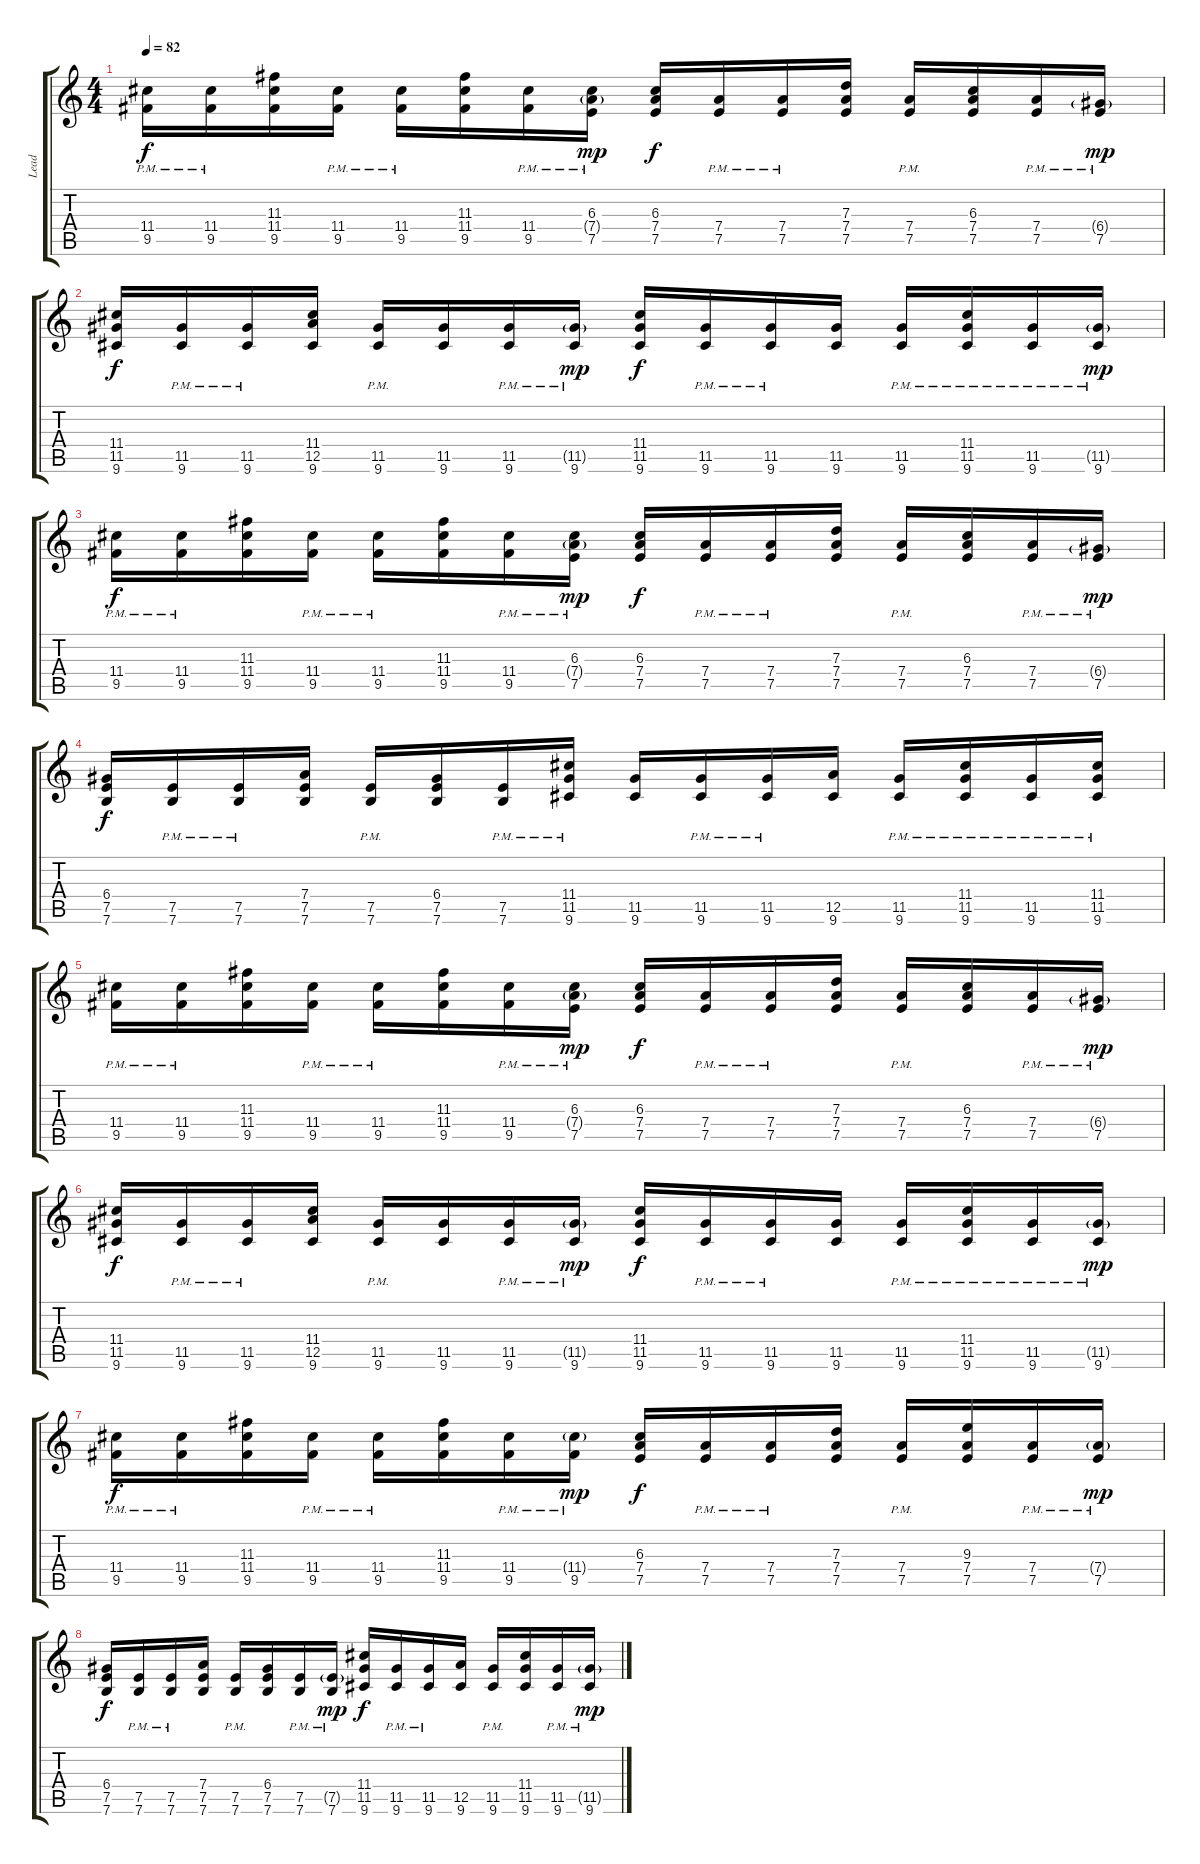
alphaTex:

\track ("Lead" "Lead") {instrument distortionguitar}
\staff {score tabs}
\tuning (E4 B3 G3 D3 A2 E2) {hide}
\ts (4 4)
\tempo 82
\clef g2
\ks c
(11.4{pm} 9.5{pm}).16{dy f} (11.4{pm} 9.5{pm}).16 (11.3 11.4 9.5).16 (11.4{pm} 9.5{pm}).16 (11.4{pm} 9.5{pm}).16 (11.3 11.4 9.5).16 (11.4{pm} 9.5{pm}).16 (6.3 7.4{g} 7.5{pm}).16{dy mp} (6.3 7.4 7.5).16{dy f} (7.4{pm} 7.5{pm}).16 (7.4{pm} 7.5{pm}).16 (7.3 7.4 7.5).16 (7.4{pm} 7.5{pm}).16 (6.3 7.4 7.5).16 (7.4{pm} 7.5{pm}).16 (6.4{g pm} 7.5{pm}).16{dy mp} |
(11.4 11.5 9.6).16{dy f} (11.5{pm} 9.6{pm}).16 (11.5{pm} 9.6{pm}).16 (11.4 12.5 9.6).16 (11.5{pm} 9.6{pm}).16 (11.5 9.6).16 (11.5{pm} 9.6{pm}).16 (11.5{g pm} 9.6{pm}).16{dy mp} (11.4 11.5 9.6).16{dy f} (11.5{pm} 9.6{pm}).16 (11.5{pm} 9.6{pm}).16 (11.5 9.6).16 (11.5{pm} 9.6{pm}).16 (11.4{pm} 11.5{pm} 9.6{pm}).16 (11.5{pm} 9.6{pm}).16 (11.5{g} 9.6{pm}).16{dy mp} |
(11.4{pm} 9.5{pm}).16{dy f} (11.4{pm} 9.5{pm}).16 (11.3 11.4 9.5).16 (11.4{pm} 9.5{pm}).16 (11.4{pm} 9.5{pm}).16 (11.3 11.4 9.5).16 (11.4{pm} 9.5{pm}).16 (6.3 7.4{g} 7.5{pm}).16{dy mp} (6.3 7.4 7.5).16{dy f} (7.4{pm} 7.5{pm}).16 (7.4{pm} 7.5{pm}).16 (7.3 7.4 7.5).16 (7.4{pm} 7.5{pm}).16 (6.3 7.4 7.5).16 (7.4{pm} 7.5{pm}).16 (6.4{g pm} 7.5{pm}).16{dy mp} |
(6.4 7.5 7.6).16{dy f} (7.5{pm} 7.6{pm}).16 (7.5{pm} 7.6{pm}).16 (7.4 7.5 7.6).16 (7.5{pm} 7.6{pm}).16 (6.4 7.5 7.6).16 (7.5{pm} 7.6{pm}).16 (11.4 11.5{pm} 9.6{pm}).16 (11.5 9.6).16 (11.5{pm} 9.6{pm}).16 (11.5{pm} 9.6{pm}).16 (12.5 9.6).16 (11.5{pm} 9.6{pm}).16 (11.4{pm} 11.5{pm} 9.6{pm}).16 (11.5{pm} 9.6{pm}).16 (11.4 11.5 9.6{pm}).16 |
(11.4{pm} 9.5{pm}).16 (11.4{pm} 9.5{pm}).16 (11.3 11.4 9.5).16 (11.4{pm} 9.5{pm}).16 (11.4{pm} 9.5{pm}).16 (11.3 11.4 9.5).16 (11.4{pm} 9.5{pm}).16 (6.3 7.4{g} 7.5{pm}).16{dy mp} (6.3 7.4 7.5).16{dy f} (7.4{pm} 7.5{pm}).16 (7.4{pm} 7.5{pm}).16 (7.3 7.4 7.5).16 (7.4{pm} 7.5{pm}).16 (6.3 7.4 7.5).16 (7.4{pm} 7.5{pm}).16 (6.4{g pm} 7.5{pm}).16{dy mp} |
(11.4 11.5 9.6).16{dy f} (11.5{pm} 9.6{pm}).16 (11.5{pm} 9.6{pm}).16 (11.4 12.5 9.6).16 (11.5{pm} 9.6{pm}).16 (11.5 9.6).16 (11.5{pm} 9.6{pm}).16 (11.5{g pm} 9.6{pm}).16{dy mp} (11.4 11.5 9.6).16{dy f} (11.5{pm} 9.6{pm}).16 (11.5{pm} 9.6{pm}).16 (11.5 9.6).16 (11.5{pm} 9.6{pm}).16 (11.4{pm} 11.5{pm} 9.6{pm}).16 (11.5{pm} 9.6{pm}).16 (11.5{g} 9.6{pm}).16{dy mp} |
(11.4{pm} 9.5{pm}).16{dy f} (11.4{pm} 9.5{pm}).16 (11.3 11.4 9.5).16 (11.4{pm} 9.5{pm}).16 (11.4{pm} 9.5{pm}).16 (11.3 11.4 9.5).16 (11.4{pm} 9.5{pm}).16 (11.4{g} 9.5{pm}).16{dy mp} (6.3 7.4 7.5).16{dy f} (7.4{pm} 7.5{pm}).16 (7.4{pm} 7.5{pm}).16 (7.3 7.4 7.5).16 (7.4{pm} 7.5{pm}).16 (9.3 7.4 7.5).16 (7.4{pm} 7.5{pm}).16 (7.4{g pm} 7.5{pm}).16{dy mp} |
(6.4 7.5 7.6).16{dy f} (7.5{pm} 7.6{pm}).16 (7.5{pm} 7.6{pm}).16 (7.4 7.5 7.6).16 (7.5{pm} 7.6{pm}).16 (6.4 7.5 7.6).16 (7.5{pm} 7.6{pm}).16 (7.5{g pm} 7.6{pm}).16{dy mp} (11.4 11.5 9.6).16{dy f} (11.5{pm} 9.6{pm}).16 (11.5{pm} 9.6{pm}).16 (12.5 9.6).16 (11.5{pm} 9.6{pm}).16 (11.4 11.5 9.6).16 (11.5{pm} 9.6{pm}).16 (11.5{g} 9.6{pm}).16{dy mp}
